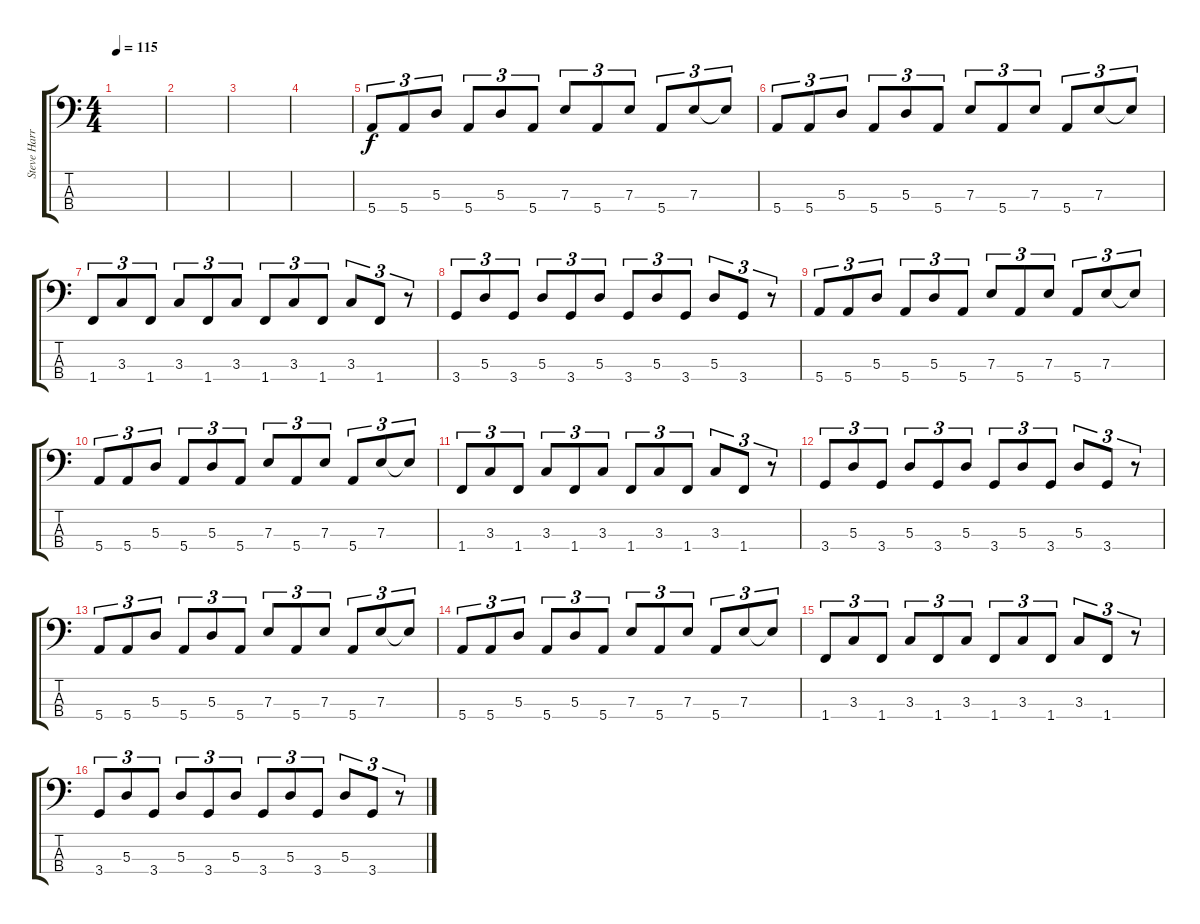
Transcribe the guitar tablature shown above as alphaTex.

\track ("Steve Harris" "Steve Harr") {instrument acousticbass}
\staff {score tabs}
\tuning (G2 D2 A1 E1) {hide}
\ts (4 4)
\tempo 115
\clef f4
\ks c
|
|
|
|
5.4.8{tu (3 2)} 5.4.8{tu (3 2)} 5.3.8{tu (3 2)} 5.4.8{tu (3 2)} 5.3.8{tu (3 2)} 5.4.8{tu (3 2)} 7.3.8{tu (3 2)} 5.4.8{tu (3 2)} 7.3.8{tu (3 2)} 5.4.8{tu (3 2)} 7.3.8{tu (3 2)} 7.3{t}.8{tu (3 2)} |
5.4.8{tu (3 2)} 5.4.8{tu (3 2)} 5.3.8{tu (3 2)} 5.4.8{tu (3 2)} 5.3.8{tu (3 2)} 5.4.8{tu (3 2)} 7.3.8{tu (3 2)} 5.4.8{tu (3 2)} 7.3.8{tu (3 2)} 5.4.8{tu (3 2)} 7.3.8{tu (3 2)} 7.3{t}.8{tu (3 2)} |
1.4.8{tu (3 2)} 3.3.8{tu (3 2)} 1.4.8{tu (3 2)} 3.3.8{tu (3 2)} 1.4.8{tu (3 2)} 3.3.8{tu (3 2)} 1.4.8{tu (3 2)} 3.3.8{tu (3 2)} 1.4.8{tu (3 2)} 3.3.8{tu (3 2)} 1.4.8{tu (3 2)} r.8{tu (3 2)} |
3.4.8{tu (3 2)} 5.3.8{tu (3 2)} 3.4.8{tu (3 2)} 5.3.8{tu (3 2)} 3.4.8{tu (3 2)} 5.3.8{tu (3 2)} 3.4.8{tu (3 2)} 5.3.8{tu (3 2)} 3.4.8{tu (3 2)} 5.3.8{tu (3 2)} 3.4.8{tu (3 2)} r.8{tu (3 2)} |
5.4.8{tu (3 2)} 5.4.8{tu (3 2)} 5.3.8{tu (3 2)} 5.4.8{tu (3 2)} 5.3.8{tu (3 2)} 5.4.8{tu (3 2)} 7.3.8{tu (3 2)} 5.4.8{tu (3 2)} 7.3.8{tu (3 2)} 5.4.8{tu (3 2)} 7.3.8{tu (3 2)} 7.3{t}.8{tu (3 2)} |
5.4.8{tu (3 2)} 5.4.8{tu (3 2)} 5.3.8{tu (3 2)} 5.4.8{tu (3 2)} 5.3.8{tu (3 2)} 5.4.8{tu (3 2)} 7.3.8{tu (3 2)} 5.4.8{tu (3 2)} 7.3.8{tu (3 2)} 5.4.8{tu (3 2)} 7.3.8{tu (3 2)} 7.3{t}.8{tu (3 2)} |
1.4.8{tu (3 2)} 3.3.8{tu (3 2)} 1.4.8{tu (3 2)} 3.3.8{tu (3 2)} 1.4.8{tu (3 2)} 3.3.8{tu (3 2)} 1.4.8{tu (3 2)} 3.3.8{tu (3 2)} 1.4.8{tu (3 2)} 3.3.8{tu (3 2)} 1.4.8{tu (3 2)} r.8{tu (3 2)} |
3.4.8{tu (3 2)} 5.3.8{tu (3 2)} 3.4.8{tu (3 2)} 5.3.8{tu (3 2)} 3.4.8{tu (3 2)} 5.3.8{tu (3 2)} 3.4.8{tu (3 2)} 5.3.8{tu (3 2)} 3.4.8{tu (3 2)} 5.3.8{tu (3 2)} 3.4.8{tu (3 2)} r.8{tu (3 2)} |
5.4.8{tu (3 2)} 5.4.8{tu (3 2)} 5.3.8{tu (3 2)} 5.4.8{tu (3 2)} 5.3.8{tu (3 2)} 5.4.8{tu (3 2)} 7.3.8{tu (3 2)} 5.4.8{tu (3 2)} 7.3.8{tu (3 2)} 5.4.8{tu (3 2)} 7.3.8{tu (3 2)} 7.3{t}.8{tu (3 2)} |
5.4.8{tu (3 2)} 5.4.8{tu (3 2)} 5.3.8{tu (3 2)} 5.4.8{tu (3 2)} 5.3.8{tu (3 2)} 5.4.8{tu (3 2)} 7.3.8{tu (3 2)} 5.4.8{tu (3 2)} 7.3.8{tu (3 2)} 5.4.8{tu (3 2)} 7.3.8{tu (3 2)} 7.3{t}.8{tu (3 2)} |
1.4.8{tu (3 2)} 3.3.8{tu (3 2)} 1.4.8{tu (3 2)} 3.3.8{tu (3 2)} 1.4.8{tu (3 2)} 3.3.8{tu (3 2)} 1.4.8{tu (3 2)} 3.3.8{tu (3 2)} 1.4.8{tu (3 2)} 3.3.8{tu (3 2)} 1.4.8{tu (3 2)} r.8{tu (3 2)} |
3.4.8{tu (3 2)} 5.3.8{tu (3 2)} 3.4.8{tu (3 2)} 5.3.8{tu (3 2)} 3.4.8{tu (3 2)} 5.3.8{tu (3 2)} 3.4.8{tu (3 2)} 5.3.8{tu (3 2)} 3.4.8{tu (3 2)} 5.3.8{tu (3 2)} 3.4.8{tu (3 2)} r.8{tu (3 2)}
